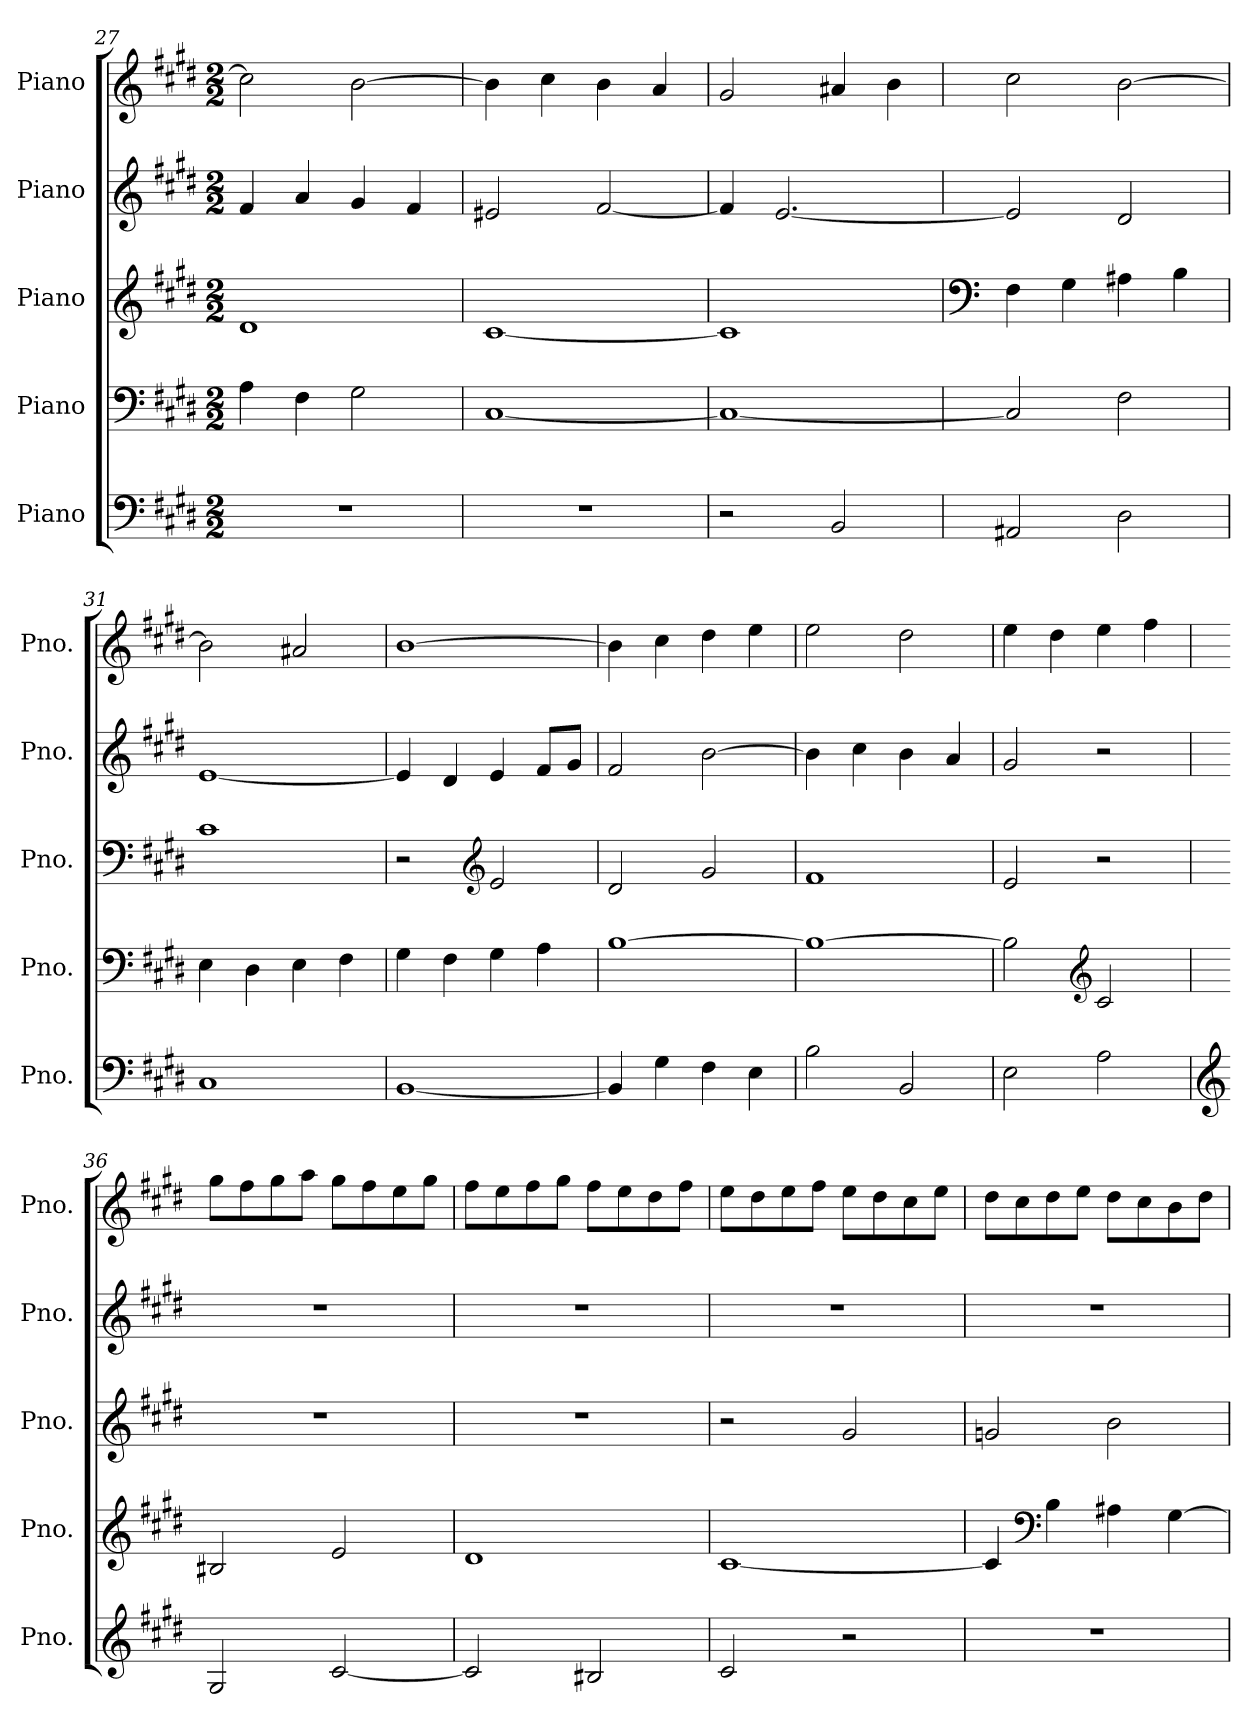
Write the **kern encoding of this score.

**kern	**kern	**kern	**kern	**kern
*part5	*part4	*part3	*part2	*part1
*staff5	*staff4	*staff3	*staff2	*staff1
*I"Piano	*I"Piano	*I"Piano	*I"Piano	*I"Piano
*I'Pno.	*I'Pno.	*I'Pno.	*I'Pno.	*I'Pno.
*clefF4	*clefF4	*clefG2	*clefG2	*clefG2
*k[f#c#g#d#]	*k[f#c#g#d#]	*k[f#c#g#d#]	*k[f#c#g#d#]	*k[f#c#g#d#]
*M2/2	*M2/2	*M2/2	*M2/2	*M2/2
=27	=27	=27	=27	=27
1r	4Ai\	1d#j	4f#Z/	2cc#V\]
.	4F#i\	.	4aZ/	.
.	2G#i\	.	4g#Z/	[2bV\
.	.	.	4f#Z/	.
=28	=28	=28	=28	=28
1r	[1C#i	[1c#j	2e#XZ/	4bV\]
.	.	.	.	4cc#V\
.	.	.	[2f#Z/	4bV\
.	.	.	.	4aV/
=29	=29	=29	=29	=29
2r	1C#i_	1c#j]	4f#Z/]	2g#V/
.	.	.	[2.eZ/	.
2BBN/	.	.	.	4a#XV/
.	.	.	.	4bV\
=30	=30	=30	=30	=30
*	*	*clefF4	*	*
2AA#XN/	2C#i/]	4F#j\	2eZ/]	2cc#V\
.	.	4G#j\	.	.
2D#N\	2F#i\	4A#Xj\	2d#Z/	[2bV\
.	.	4Bj\	.	.
=31	=31	=31	=31	=31
1C#N	4Ei\	1c#j	[1eZ	2bV\]
.	4D#i\	.	.	.
.	4Ei\	.	.	2a#XV/
.	4F#i\	.	.	.
=32	=32	=32	=32	=32
[1BBN	4G#i\	2r	4eZ/]	[1bV
.	4F#i\	.	4d#Z/	.
*	*	*clefG2	*	*
.	4G#i\	2ej/	4eZ/	.
.	4Ai\	.	8f#Z/L	.
.	.	.	8g#Z/J	.
!!LO:PB:g=z
=33	=33	=33	=33	=33
4BBN/]	[1Bi	2d#j/	2f#Z/	4bV\]
4G#N\	.	.	.	4cc#V\
4F#N\	.	2g#j/	[2bZ\	4dd#V\
4EN\	.	.	.	4eeV\
=34	=34	=34	=34	=34
2BN\	1Bi_	1f#j	4bZ\]	2eeV\
.	.	.	4cc#Z\	.
2BBN/	.	.	4bZ\	2dd#V\
.	.	.	4aZ/	.
=35	=35	=35	=35	=35
2EN\	2Bi\]	2ej/	2g#Z/	4eeV\
.	.	.	.	4dd#V\
*	*clefG2	*	*	*
2AN\	2c#i/	2r	2r	4eeV\
.	.	.	.	4ff#V\
=36	=36	=36	=36	=36
*clefG2	*	*	*	*
2G#N/	2B#Xi/	1r	1r	8gg#V\L
.	.	.	.	8ff#V\
.	.	.	.	8gg#V\
.	.	.	.	8aaV\J
[2c#N/	2ei/	.	.	8gg#V\L
.	.	.	.	8ff#V\
.	.	.	.	8eeV\
.	.	.	.	8gg#V\J
=37	=37	=37	=37	=37
2c#N/]	1d#i	1r	1r	8ff#V\L
.	.	.	.	8eeV\
.	.	.	.	8ff#V\
.	.	.	.	8gg#V\J
2B#XN/	.	.	.	8ff#V\L
.	.	.	.	8eeV\
.	.	.	.	8dd#V\
.	.	.	.	8ff#V\J
=38	=38	=38	=38	=38
2c#N/	[1c#i	2r	1r	8eeV\L
.	.	.	.	8dd#V\
.	.	.	.	8eeV\
.	.	.	.	8ff#V\J
2r	.	2g#j/	.	8eeV\L
.	.	.	.	8dd#V\
.	.	.	.	8cc#V\
.	.	.	.	8eeV\J
!!LO:LB:g=z
=39	=39	=39	=39	=39
1r	4c#i/]	2gnj/	1r	8dd#V\L
.	.	.	.	8cc#V\
*	*clefF4	*	*	*
.	4Bi\	.	.	8dd#V\
.	.	.	.	8eeV\J
.	4A#Xi\	2bj\	.	8dd#V\L
.	.	.	.	8cc#V\
.	[4G#i\	.	.	8bV\
.	.	.	.	8dd#V\J
=	=	=	=	=
*-	*-	*-	*-	*-
